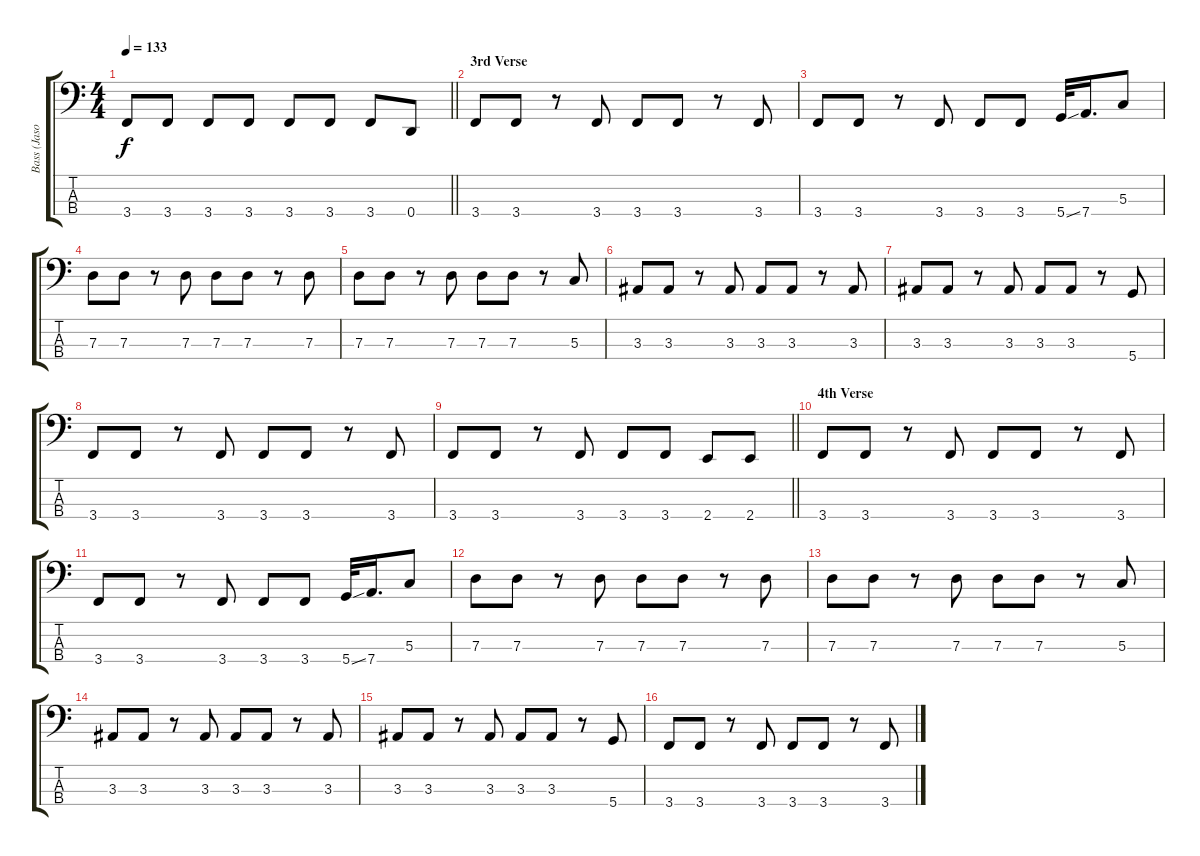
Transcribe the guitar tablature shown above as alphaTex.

\track ("Bass (Jason)" "Bass (Jaso") {instrument electricbasspick}
\staff {score tabs}
\tuning (F2 C2 G1 D1) {hide}
\ts (4 4)
\tempo 133
\clef f4
\barLineRight lightlight
\ks c
3.4.8{dy f} 3.4.8 3.4.8 3.4.8 3.4.8 3.4.8 3.4.8 0.4.8 |
\section ("" "3rd Verse")
3.4.8 3.4.8 r.8 3.4.8 3.4.8 3.4.8 r.8 3.4.8 |
3.4.8 3.4.8 r.8 3.4.8 3.4.8 3.4.8 5.4{ss}.32 7.4.16{d} 5.3.8 |
7.3.8 7.3.8 r.8 7.3.8 7.3.8 7.3.8 r.8 7.3.8 |
7.3.8 7.3.8 r.8 7.3.8 7.3.8 7.3.8 r.8 5.3.8 |
3.3.8 3.3.8 r.8 3.3.8 3.3.8 3.3.8 r.8 3.3.8 |
3.3.8 3.3.8 r.8 3.3.8 3.3.8 3.3.8 r.8 5.4.8 |
3.4.8 3.4.8 r.8 3.4.8 3.4.8 3.4.8 r.8 3.4.8 |
\barLineRight lightlight
3.4.8 3.4.8 r.8 3.4.8 3.4.8 3.4.8 2.4.8 2.4.8 |
\section ("" "4th Verse")
3.4.8 3.4.8 r.8 3.4.8 3.4.8 3.4.8 r.8 3.4.8 |
3.4.8 3.4.8 r.8 3.4.8 3.4.8 3.4.8 5.4{ss}.32 7.4.16{d} 5.3.8 |
7.3.8 7.3.8 r.8 7.3.8 7.3.8 7.3.8 r.8 7.3.8 |
7.3.8 7.3.8 r.8 7.3.8 7.3.8 7.3.8 r.8 5.3.8 |
3.3.8 3.3.8 r.8 3.3.8 3.3.8 3.3.8 r.8 3.3.8 |
3.3.8 3.3.8 r.8 3.3.8 3.3.8 3.3.8 r.8 5.4.8 |
3.4.8 3.4.8 r.8 3.4.8 3.4.8 3.4.8 r.8 3.4.8
